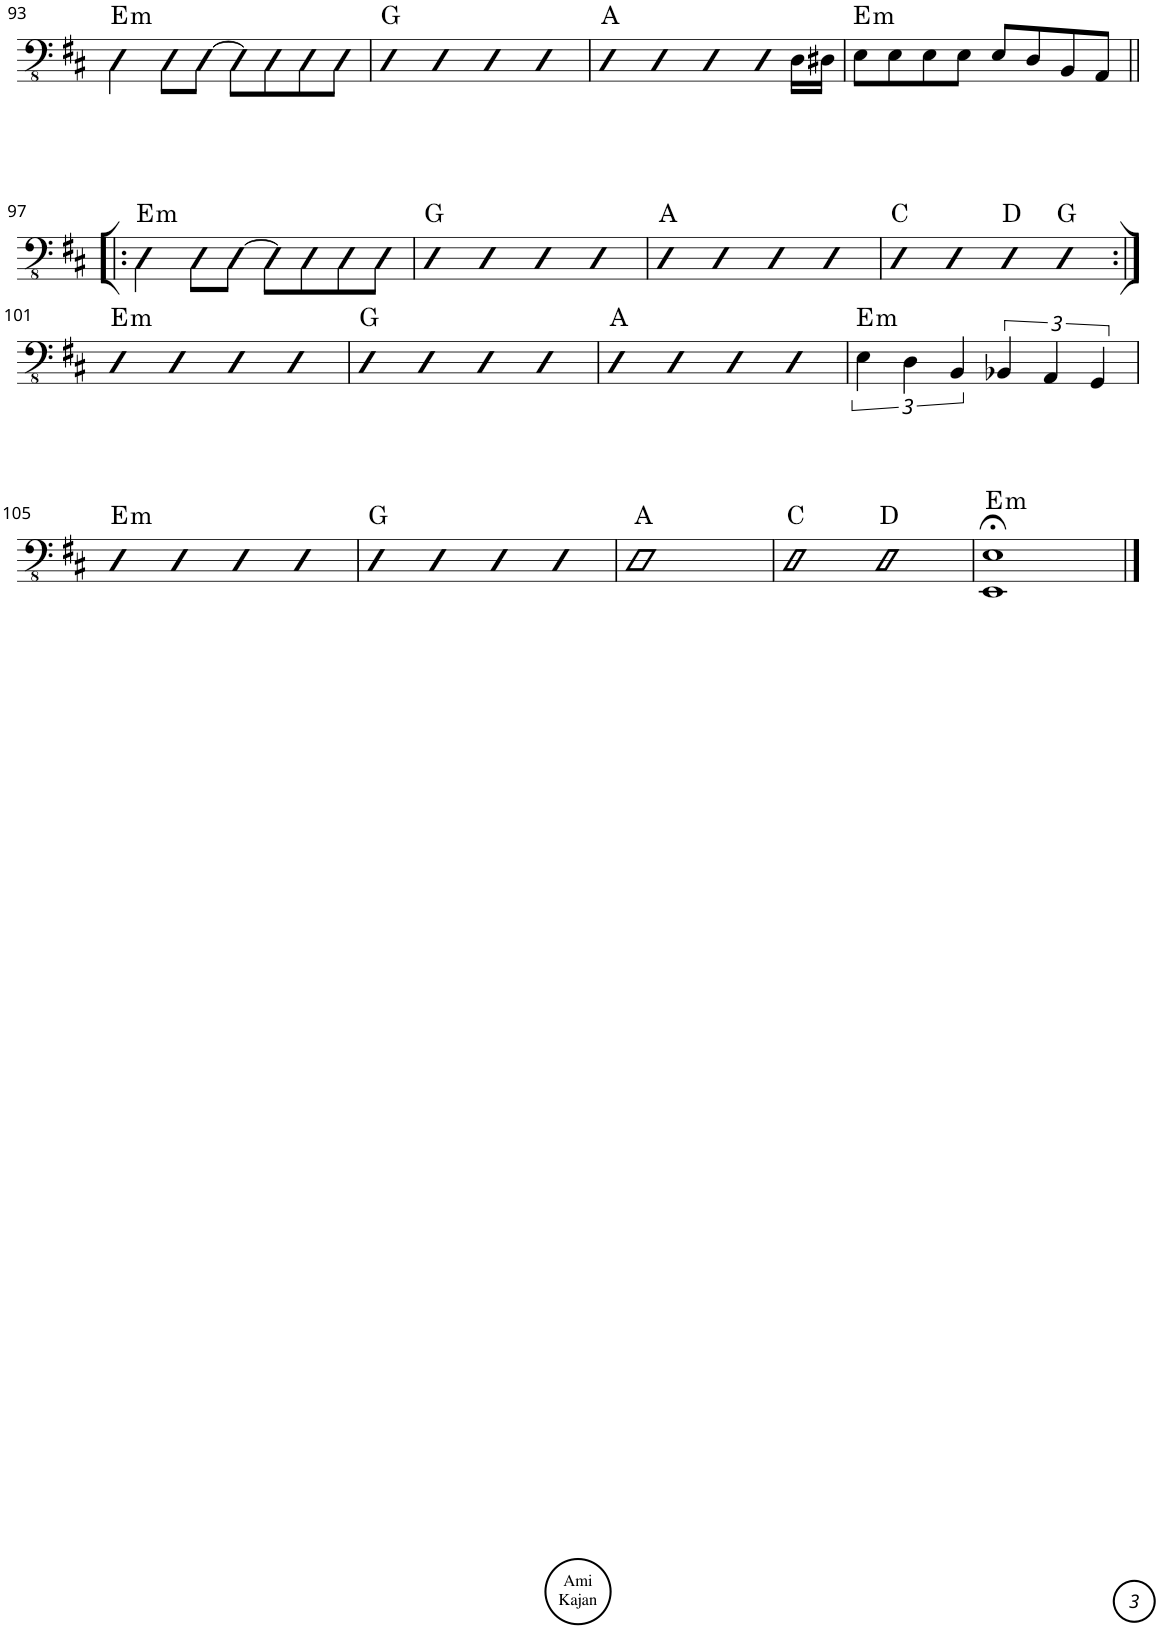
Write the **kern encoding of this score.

**kern	**harte
*part1	*part1
*staff1	*
*I"Fretless Electric Bass	*
!!LO:PB:g=z
*clefFv4	*
*k[f#c#]	*
*M4/4	*
=93	=93
!	!LO:H:kt=m
4DD\	E:min
8DD\L	.
[8DD\J	.
8DD\L]	.
8DD\	.
8DD\	.
8DD\J	.
=94	=94
4DD	G:maj
4DD	.
4DD	.
4DD	.
=95	=95
4DD	A:maj
4DD	.
4DD	.
8DD	.
16DD\LL	.
16DD#X\JJ	.
=96	=96
!	!LO:H:kt=m
8EE\L	E:min
8EE\	.
8EE\	.
8EE\J	.
8EE/L	.
8DD/	.
8BBB/	.
8AAA/J	.
!!LO:LB:g=z
=97!|:	=97!|:
!	!LO:H:kt=m
4DD\	E:min
8DD\L	.
[8DD\J	.
8DD\L]	.
8DD\	.
8DD\	.
8DD\J	.
=98	=98
4DD	G:maj
4DD	.
4DD	.
4DD	.
=99	=99
4DD	A:maj
4DD	.
4DD	.
4DD	.
=100	=100
4DD	C:maj
4DD	.
4DD	D:maj
4DD	G:maj
!!LO:LB:g=z
=101:|!	=101:|!
!	!LO:H:kt=m
4DD	E:min
4DD	.
4DD	.
4DD	.
=102	=102
4DD	G:maj
4DD	.
4DD	.
4DD	.
=103	=103
4DD	A:maj
4DD	.
4DD	.
4DD	.
=104	=104
!	!LO:H:kt=m
6EE\	E:min
6DD\	.
6BBB/	.
6BBB-X/	.
6AAA/	.
6GGG/	.
!!LO:LB:g=z
=105	=105
!	!LO:H:kt=m
4DD	E:min
4DD	.
4DD	.
4DD	.
=106	=106
4DD	G:maj
4DD	.
4DD	.
4DD	.
=107	=107
1DD	A:maj
=108	=108
2DD	C:maj
2DD	D:maj
=109	=109
!	!LO:H:kt=m
1EEE;< 1EE;<	E:min
==	==
*-	*-
